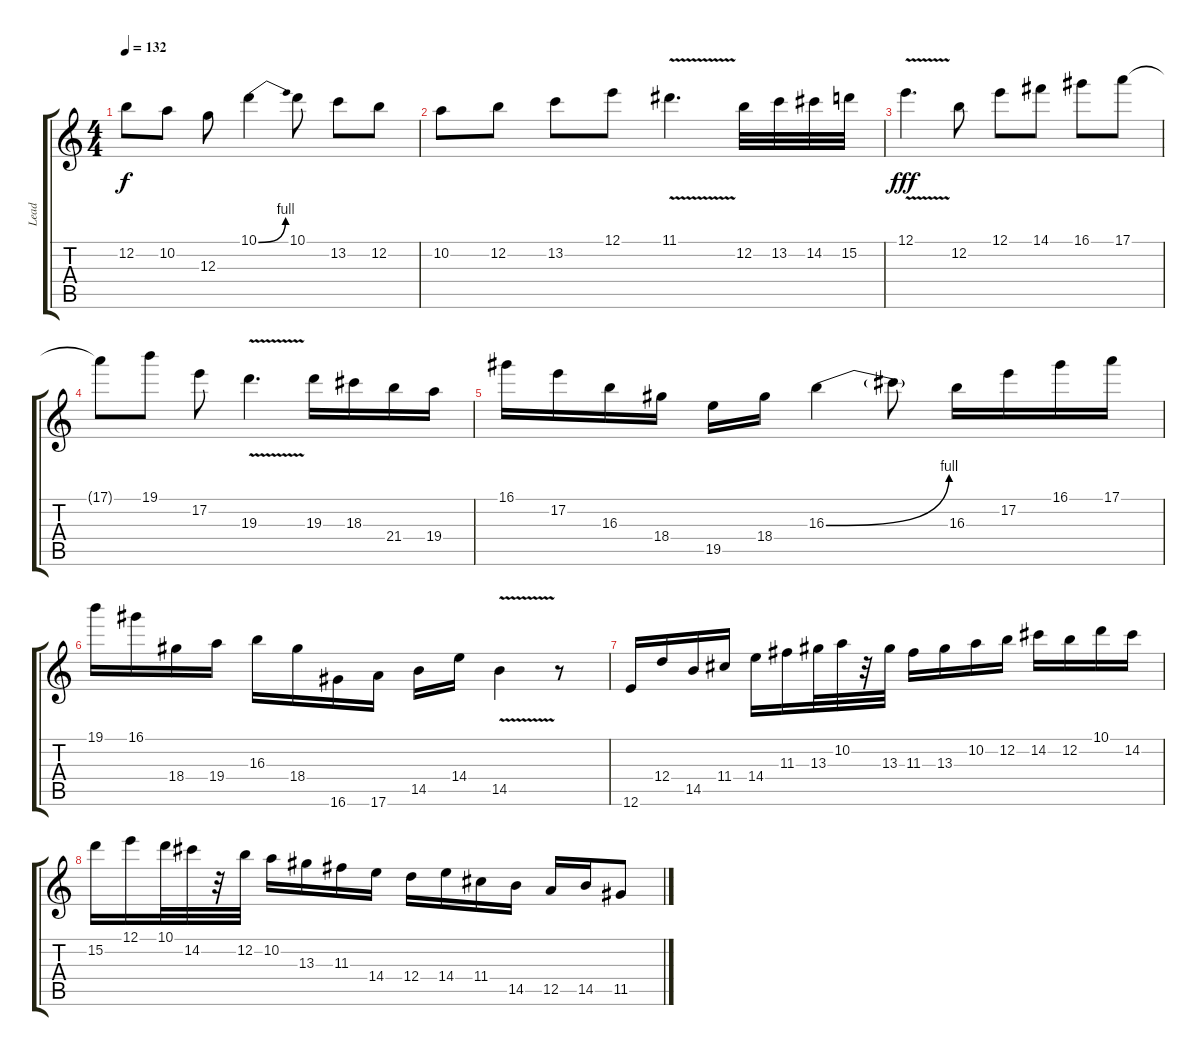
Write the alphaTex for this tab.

\track ("Lead" "Lead") {instrument distortionguitar}
\staff {score tabs}
\tuning (E4 B3 G3 D3 A2 E2) {hide}
\ts (4 4)
\tempo 132
\clef g2
\ks c
12.2.8{dy f} 10.2.8 12.3.8 10.1{be (bend 0 0 60 4)}.4 10.1.8 13.2.8 12.2.8 |
10.2.8 12.2.8 13.2.8 12.1.8 11.1{v}.4{d} 12.2.32 13.2.32 14.2.32 15.2.32 |
12.1{v}.4{d dy fff volume 16} 12.2.8 12.1.8 14.1.8 16.1.8 17.1.8 |
17.1{t}.8 19.1.8 17.2.8 19.3{v}.4{d} 19.3.16 18.3.16 21.4.16 19.4.16 |
16.1.16 17.2.16 16.3.16 18.4.16 19.5.16 18.4.16 16.3{be (bend 0 0 60 4)}.4 16.3{t}.8 16.3.16 17.2.16 16.1.16 17.1.16 |
19.1.16 16.1.16 18.4.16 19.4.16 16.3.16 18.4.16 16.6.16 17.6.16 14.5.16 14.4.16 14.5{v}.4 r.8 |
12.6.16 12.4.16 14.5.16 11.4.16 14.4.16 11.3.16 13.3.32 10.2.32 r.32 13.3.32 11.3.16 13.3.16 10.2.16 12.2.16 14.2.16 12.2.16 10.1.16 14.2.16 |
15.2.16 12.1.16 10.1.32 14.2.32 r.32 12.2.32 10.2.16 13.3.16 11.3.16 14.4.16 12.4.16 14.4.16 11.4.16 14.5.16 12.5.16 14.5.16 11.5.8
